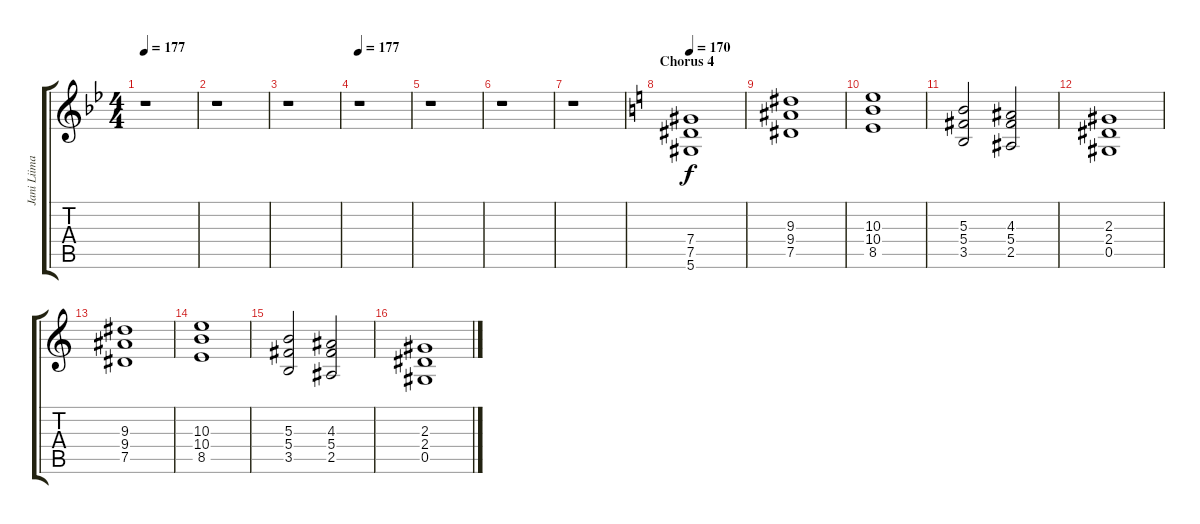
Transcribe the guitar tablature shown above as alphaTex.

\track ("Jani Liimatainen 2" "Jani Liima") {instrument distortionguitar}
\staff {score tabs}
\tuning (Eb4 Bb3 Gb3 Db3 Ab2 Eb2) {hide}
\ts (4 4)
\tempo 177
\clef g2
\ks gminor
r.1{dy f} |
r.1 |
r.1 |
\tempo 177
r.1 |
r.1 |
r.1 |
r.1 |
\section ("" "Chorus 4")
\tempo 165
\tempo 170
\ks c
(7.4 7.5 5.6).1{volume 14} |
(9.3 9.4 7.5).1 |
(10.3 10.4 8.5).1 |
(5.3 5.4 3.5).2 (4.3 5.4 2.5).2 |
(2.3 2.4 0.5).1 |
(9.3 9.4 7.5).1 |
(10.3 10.4 8.5).1 |
(5.3 5.4 3.5).2 (4.3 5.4 2.5).2 |
(2.3 2.4 0.5).1
